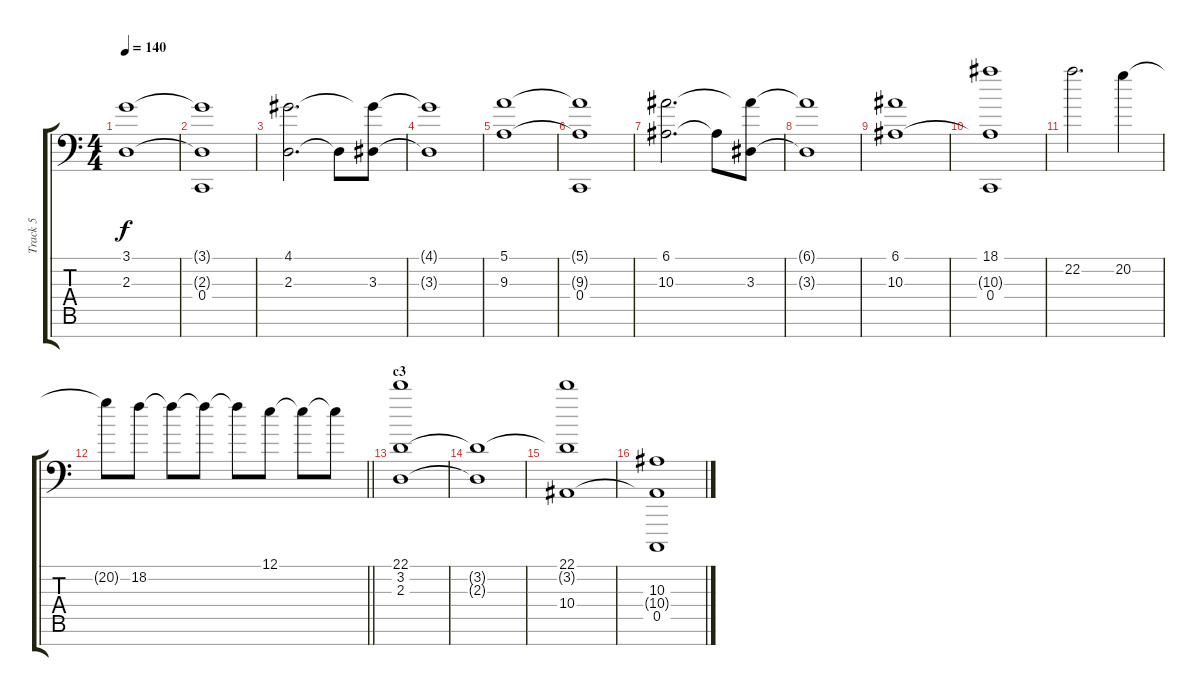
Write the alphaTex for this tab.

\track ("Track 5" "Track 5") {instrument pad4choir}
\staff {score tabs}
\tuning (E4 B3 C3 C2 C1 C0 C-1) {hide}
\ts (4 4)
\tempo 140
\clef f4
\ks c
(3.1 2.3).1{dy f} |
(3.1{t} 2.3{t} 0.4).1 |
(4.1 2.3).2{d} 2.3{t}.8 (4.1{t} 3.3).8 |
(4.1{t} 3.3{t}).1 |
(5.1 9.3).1 |
(5.1{t} 9.3{t} 0.4).1 |
(6.1 10.3).2{d} 10.3{t}.8 (6.1{t} 3.3).8 |
(6.1{t} 3.3{t}).1 |
(6.1 10.3).1 |
(18.1 10.3{t} 0.4).1 |
22.2.2{d} 20.2.4 |
\barLineRight lightlight
20.2{t}.8 18.2.8 18.2{t}.8 18.2{t}.8 18.2{t}.8 12.1.8 12.1{t}.8 12.1{t}.8 |
\section ("" "c3")
(22.1 3.2 2.3).1 |
(3.2{t} 2.3{t}).1 |
(22.1 3.2{t} 10.4).1 |
(10.3 10.4{t} 0.5).1
